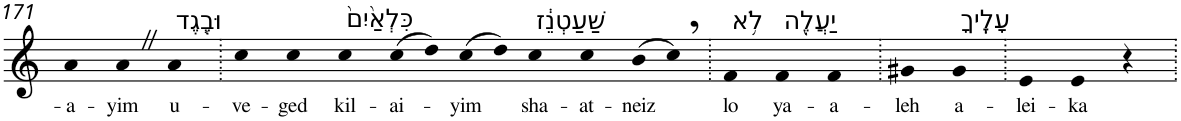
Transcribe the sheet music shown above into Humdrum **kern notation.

**kern	**text
*part1	*part1
*staff1	*staff1
*I"Piano	*
*I'Pno	*
!!LO:PB:g=z
*clefG2	*
*k[]	*
=171	=171
!	!LO:LY:b
4a	-a-
!	!LO:LY:b
4aZ	-yim
!LO:TX:a:t=וּבֶ֤גֶד	!
!	!LO:LY:b
4a	u-
=172.	=172.
!	!LO:LY:b
4cc	-ve-
!	!LO:LY:b
4cc	-ged
!LO:TX:a:t=כִּלְאַ֙יִם֙	!
!	!LO:LY:b
4cc	kil-
!	!LO:LY:b
(>8cc	-ai-
8dd)	.
!	!LO:LY:b
(>8cc	-yim
8dd)	.
!LO:TX:a:t=שַׁעַטְנֵ֔ז	!
!	!LO:LY:b
4cc	sha-
!	!LO:LY:b
4cc	-at-
!	!LO:LY:b
(>8b	-neiz
8cc,)	.
=173.	=173.
!LO:TX:a:t=לֹ֥א	!
!	!LO:LY:b
4f	lo
!LO:TX:a:t=יַעֲלֶ֖ה	!
!	!LO:LY:b
4f	ya-
!	!LO:LY:b
4f	-a-
=174.	=174.
!	!LO:LY:b
4g#X	-leh
!LO:TX:a:t=עָלֶֽיךָ	!
!	!LO:LY:b
4g#	a-
=175.	=175.
!	!LO:LY:b
4e	-lei-
!	!LO:LY:b
4e	-ka
4r	.
=.	=.
*-	*-
